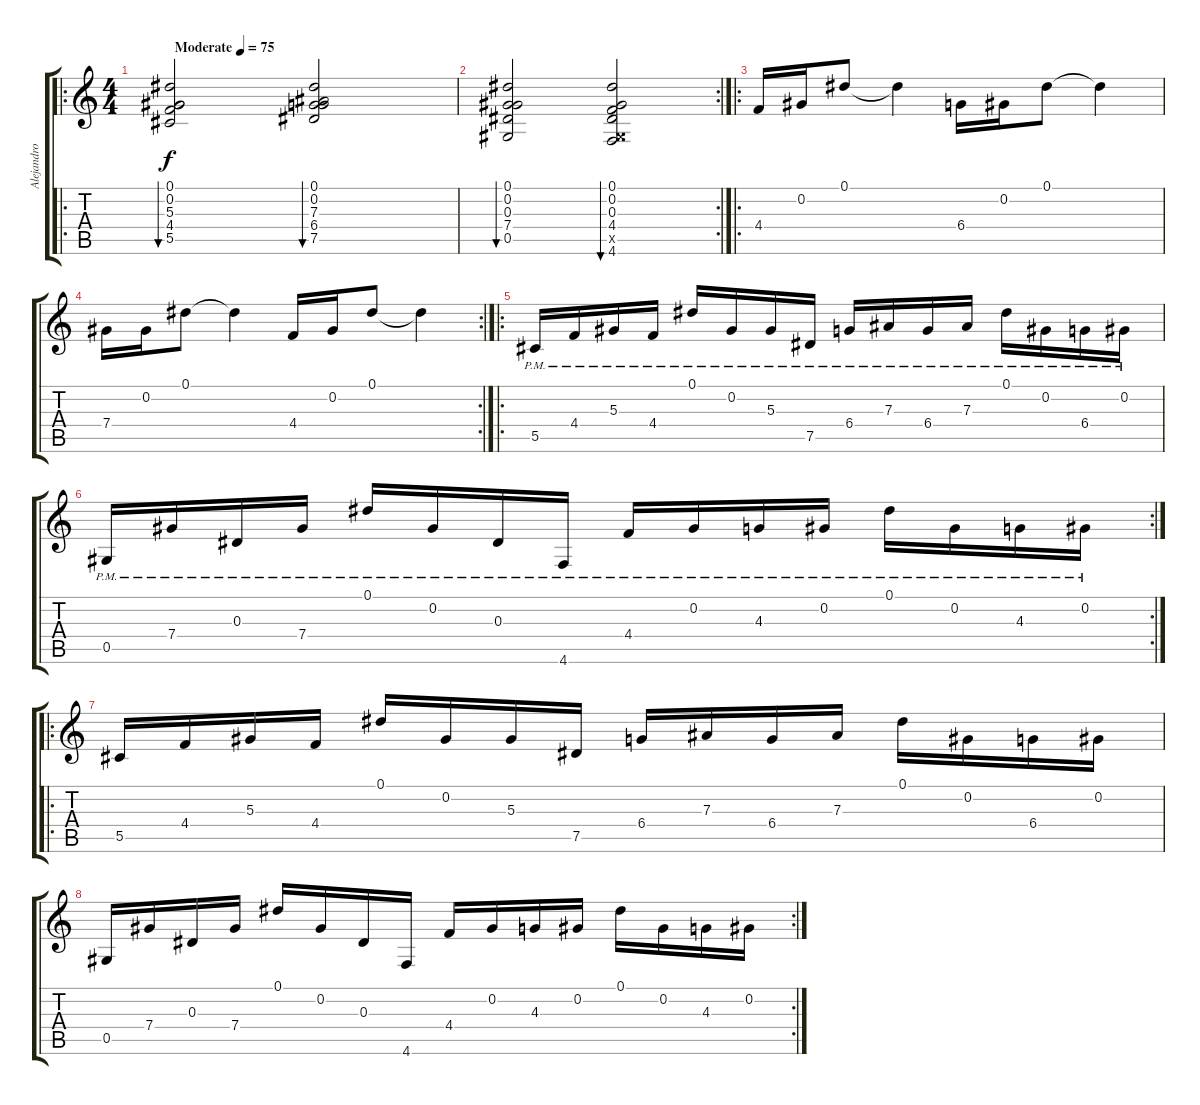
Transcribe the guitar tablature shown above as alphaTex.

\track ("Alejandro Manzano" "Alejandro ") {instrument acousticguitarsteel}
\staff {score tabs}
\tuning (Eb4 Ab3 Eb3 Db3 Ab2 Db2) {hide}
\ro
\ts (4 4)
\tempo (75 "Moderate")
\clef g2
\ks c
(0.1 0.2 5.3 4.4 5.5).2{bu 120 dy f instrument acousticguitarsteel} (0.1 0.2 7.3 6.4 7.5).2{bu 120} |
\rc 2
(0.1 0.2 0.3 7.4 0.5).2{bu 120} (0.1 0.2 0.3 4.4 0.5{x} 4.6).2{bu 120} |
\ro
4.4.16 0.2.16 0.1.8 0.1{t}.4 6.4.16 0.2.16 0.1.8 0.1{t}.4 |
\rc 2
7.4.16 0.2.16 0.1.8 0.1{t}.4 4.4.16 0.2.16 0.1.8 0.1{t}.4 |
\ro
5.5{pm}.16 4.4{pm}.16 5.3{pm}.16 4.4{pm}.16 0.1{pm}.16 0.2{pm}.16 5.3{pm}.16 7.5{pm}.16 6.4{pm}.16 7.3{pm}.16 6.4{pm}.16 7.3{pm}.16 0.1{pm}.16 0.2{pm}.16 6.4{pm}.16 0.2{pm}.16 |
\rc 2
0.5{pm}.16 7.4{pm}.16 0.3{pm}.16 7.4{pm}.16 0.1{pm}.16 0.2{pm}.16 0.3{pm}.16 4.6{pm}.16 4.4{pm}.16 0.2{pm}.16 4.3{pm}.16 0.2{pm}.16 0.1{pm}.16 0.2{pm}.16 4.3{pm}.16 0.2{pm}.16 |
\ro
5.5.16 4.4.16 5.3.16 4.4.16 0.1.16 0.2.16 5.3.16 7.5.16 6.4.16 7.3.16 6.4.16 7.3.16 0.1.16 0.2.16 6.4.16 0.2.16 |
\rc 2
0.5.16 7.4.16 0.3.16 7.4.16 0.1.16 0.2.16 0.3.16 4.6.16 4.4.16 0.2.16 4.3.16 0.2.16 0.1.16 0.2.16 4.3.16 0.2.16
